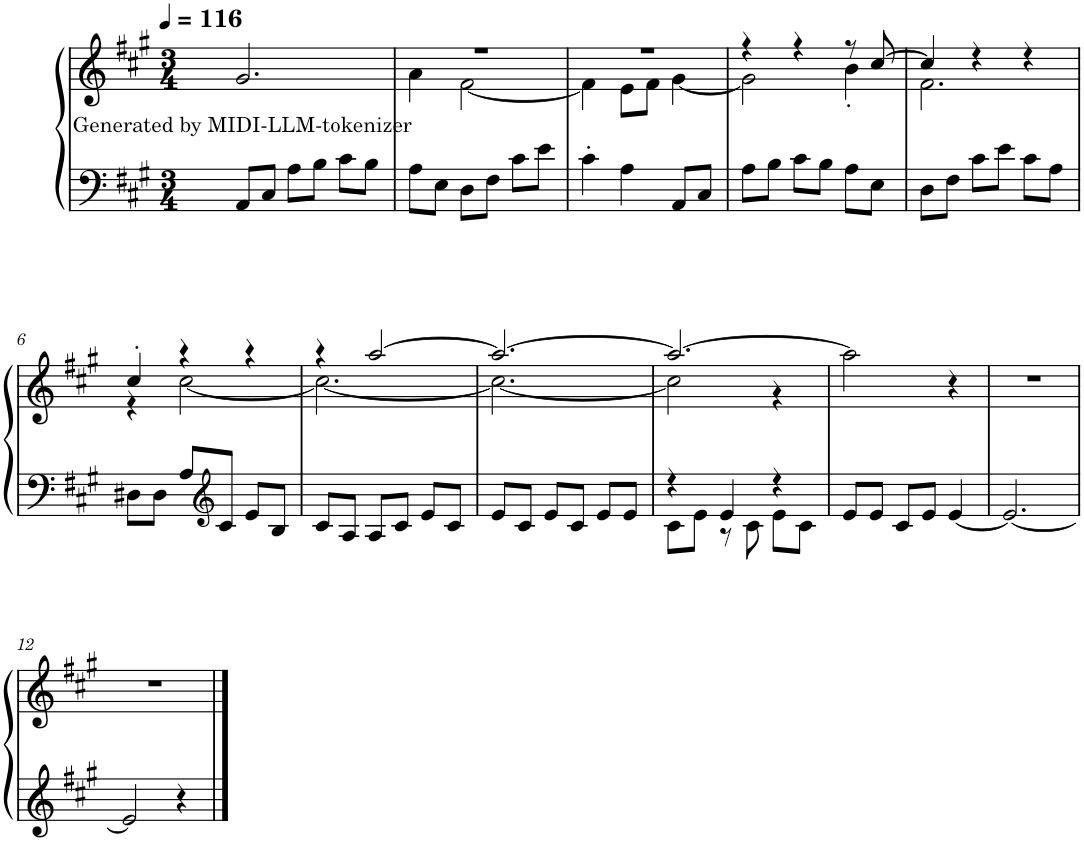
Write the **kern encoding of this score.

**kern	**kern	**text
*part1	*part1	*part1
*staff2	*staff1	*staff1
*I"Piano	*	*
*I'Pno.	*	*
*clefF4	*clefG2	*
*k[f#c#g#]	*k[f#c#g#]	*
*M3/4	*M3/4	*
*MM116	*MM116	*
=1	=1	=1
!	!	!LO:LY:b
8AA/L	2.g#/	Generated by MIDI-LLM-tokenizer
8C#/J	.	.
8A\L	.	.
8B\J	.	.
8c#\L	.	.
8B\J	.	.
=2	=2	=2
*	*^	*
8A\L	2.r	4a\	.
8E\J	.	.	.
8D\L	.	[2f#\	.
8F#\J	.	.	.
8c#\L	.	.	.
8e\J	.	.	.
=3	=3	=3	=3
4c#'\	2.r	4f#\]	.
4A\	.	8e\L	.
.	.	8f#\J	.
8AA/L	.	[4g#\	.
8C#/J	.	.	.
=4	=4	=4	=4
8A\L	4r	2g#\]	.
8B\J	.	.	.
8c#\L	4r	.	.
8B\J	.	.	.
8A\L	8r	4b'\	.
8E\J	[8cc#/	.	.
=5	=5	=5	=5
8D\L	4cc#/]	2.f#\	.
8F#\J	.	.	.
8c#\L	4r	.	.
8e\J	.	.	.
8c#\L	4r	.	.
8A\J	.	.	.
!!LO:LB:g=z	!!
=6	=6	=6	=6
8D#X\L	4cc#'/	4r	.
8D#\J	.	.	.
8A/L	4r	[2cc#\	.
*clefG2	*	*	*
8c#/J	.	.	.
8e/L	4r	.	.
8B/J	.	.	.
=7	=7	=7	=7
8c#/L	4r	2.cc#\_	.
8A/J	.	.	.
8A/L	[2aa/	.	.
8c#/J	.	.	.
8e/L	.	.	.
8c#/J	.	.	.
=8	=8	=8	=8
8e/L	2.aa/_	2.cc#\_	.
8c#/J	.	.	.
8e/L	.	.	.
8c#/J	.	.	.
8e/L	.	.	.
8e/J	.	.	.
=9	=9	=9	=9
*^	*	*	*
4r	8c#\L	2.aa/_	2cc#\]	.
.	8e\J	.	.	.
4e/	8r	.	.	.
.	8c#\	.	.	.
4r	8e\L	.	4r	.
.	8c#\J	.	.	.
*v	*v	*	*	*
*	*v	*v	*
=10	=10	=10
8e/L	2aa\]	.
8e/J	.	.
8c#/L	.	.
8e/J	.	.
[4e/	4r	.
=11	=11	=11
2.e/_	2.r	.
!!LO:LB:g=z
=12	=12	=12
2e/]	2.r	.
4r	.	.
==	==	==
*-	*-	*-
